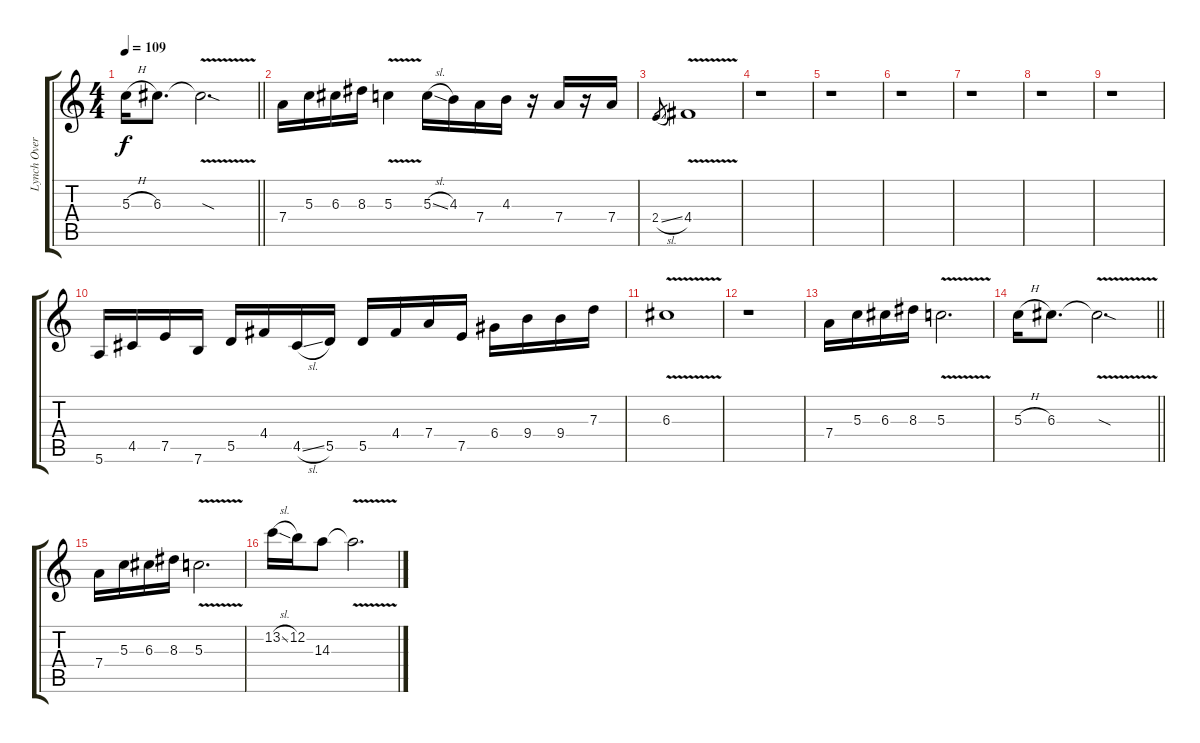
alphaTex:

\track ("Lynch Overdub 1" "Lynch Over") {instrument distortionguitar}
\staff {score tabs}
\tuning (E4 B3 G3 D3 A2 E2) {hide}
\ts (4 4)
\tempo 109
\clef g2
\barLineRight lightlight
\ks c
5.3{h}.16{dy f} 6.3.8{d} 6.3{v sod t}.2{d} |
7.4.16 5.3.16 6.3.16 8.3.16 5.3{v}.4 5.3{sl}.16 4.3.16 7.4.16 4.3.16 r.16 7.4.16 r.16 7.4.16 |
2.4{sl}.8{gr} 4.4{v}.1 |
r.1 |
r.1 |
r.1 |
r.1 |
r.1 |
r.1 |
5.6.16 4.5.16 7.5.16 7.6.16 5.5.16 4.4.16 4.5{sl}.16 5.5.16 5.5.16 4.4.16 7.4.16 7.5.16 6.4.16 9.4.16 9.4.16 7.3.16 |
6.3{v}.1 |
r.1 |
7.4.16 5.3.16 6.3.16 8.3.16 5.3{v}.2{d} |
\barLineRight lightlight
5.3{h}.16 6.3.8{d} 6.3{v sod t}.2{d} |
7.4.16 5.3.16 6.3.16 8.3.16 5.3{v}.2{d} |
13.2{sl}.16 12.2.16 14.3.8 14.3{v t}.2{d}
